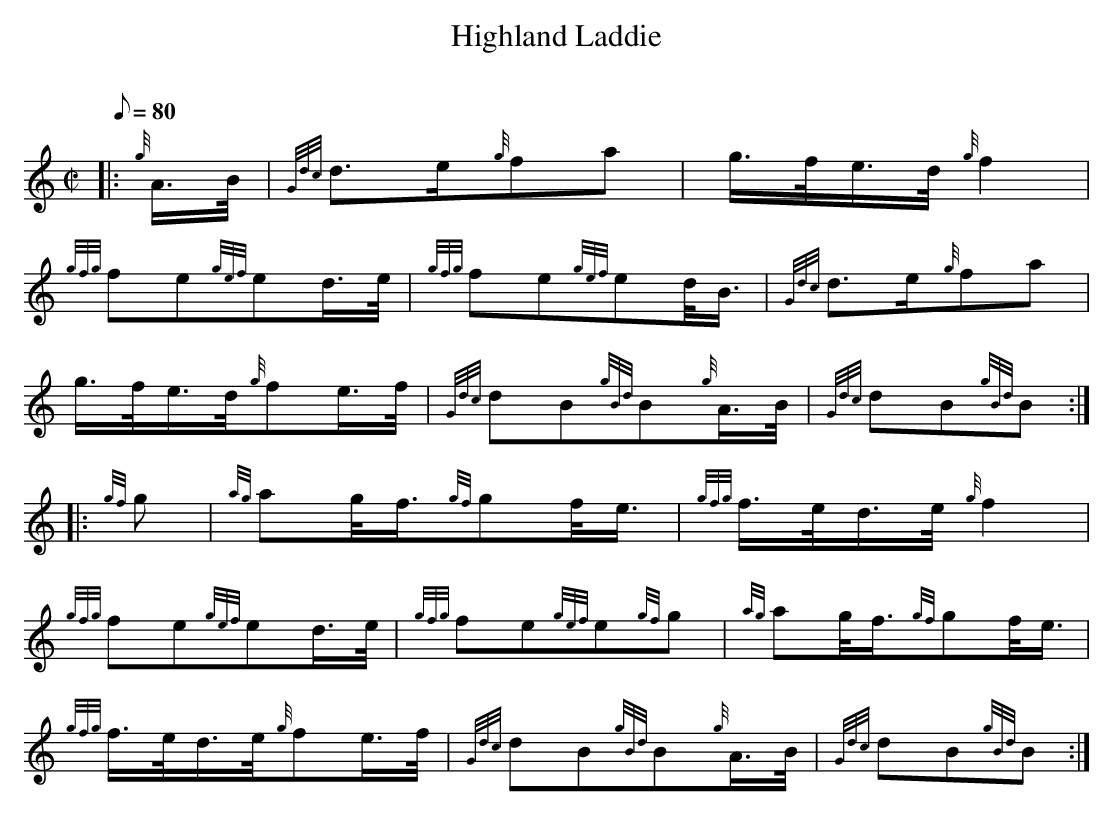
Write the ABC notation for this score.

X:1
T:Highland Laddie
M:C|
L:1/8
Q:80
C:
K:HP
|: {g}A3/4B/4 | \
{Gdc}d3/2e/2{g}fa | \
g3/4f/4e3/4d/4{g}f2 |
{gfg}fe{gef}ed3/4e/4 | \
{gfg}fe{gef}ed/4B3/4 | \
{Gdc}d3/2e/2{g}fa |
g3/4f/4e3/4d/4{g}fe3/4f/4 | \
{Gdc}dB{gBd}B{g}A3/4B/4 | \
{Gdc}dB{gBd}B ::
{gf}g | \
{ag}ag/4f3/4{gf}gf/4e3/4 | \
{gfg}f3/4e/4d3/4e/4{g}f2 |
{gfg}fe{gef}ed3/4e/4 | \
{gfg}fe{gef}e{gf}g | \
{ag}ag/4f3/4{gf}gf/4e3/4 |
{gfg}f3/4e/4d3/4e/4{g}fe3/4f/4 | \
{Gdc}dB{gBd}B{g}A3/4B/4 | \
{Gdc}dB{gBd}B :|
